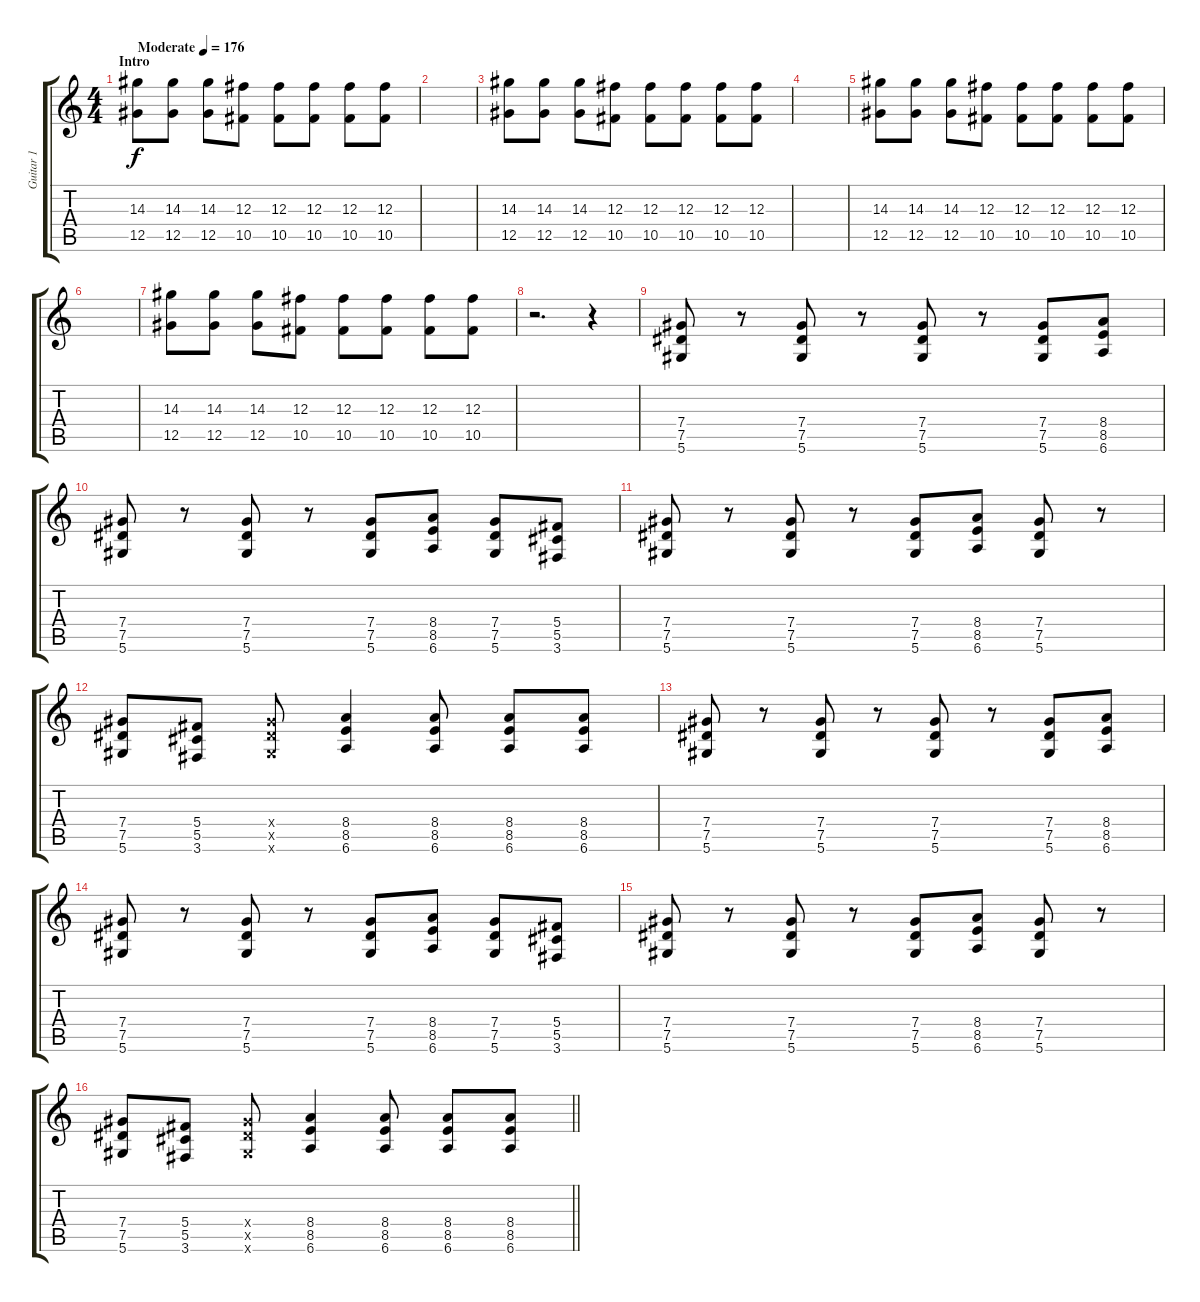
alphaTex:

\track ("Guitar 1" "Guitar 1") {instrument distortionguitar}
\staff {score tabs}
\tuning (Eb4 Bb3 Gb3 Db3 Ab2 Eb2) {hide}
\ts (4 4)
\section ("" "Intro")
\tempo (176 "Moderate")
\clef g2
\ks c
(14.3 12.5).8{dy f volume 8 instrument distortionguitar} (14.3 12.5).8 (14.3 12.5).8 (12.3 10.5).8 (12.3 10.5).8 (12.3 10.5).8 (12.3 10.5).8 (12.3 10.5).8 |
|
(14.3 12.5).8 (14.3 12.5).8 (14.3 12.5).8 (12.3 10.5).8 (12.3 10.5).8 (12.3 10.5).8 (12.3 10.5).8 (12.3 10.5).8 |
|
(14.3 12.5).8 (14.3 12.5).8 (14.3 12.5).8 (12.3 10.5).8 (12.3 10.5).8 (12.3 10.5).8 (12.3 10.5).8 (12.3 10.5).8 |
|
(14.3 12.5).8 (14.3 12.5).8 (14.3 12.5).8 (12.3 10.5).8 (12.3 10.5).8 (12.3 10.5).8 (12.3 10.5).8 (12.3 10.5).8 |
r.2{d} r.4{volume 13} |
(7.4 7.5 5.6).8 r.8 (7.4 7.5 5.6).8 r.8 (7.4 7.5 5.6).8 r.8 (7.4 7.5 5.6).8 (8.4 8.5 6.6).8 |
(7.4 7.5 5.6).8 r.8 (7.4 7.5 5.6).8 r.8 (7.4 7.5 5.6).8 (8.4 8.5 6.6).8 (7.4 7.5 5.6).8 (5.4 5.5 3.6).8 |
(7.4 7.5 5.6).8 r.8 (7.4 7.5 5.6).8 r.8 (7.4 7.5 5.6).8 (8.4 8.5 6.6).8 (7.4 7.5 5.6).8 r.8 |
(7.4 7.5 5.6).8 (5.4 5.5 3.6).8 (7.4{x} 7.5{x} 5.6{x}).8 (8.4 8.5 6.6).4 (8.4 8.5 6.6).8 (8.4 8.5 6.6).8 (8.4 8.5 6.6).8 |
(7.4 7.5 5.6).8 r.8 (7.4 7.5 5.6).8 r.8 (7.4 7.5 5.6).8 r.8 (7.4 7.5 5.6).8 (8.4 8.5 6.6).8 |
(7.4 7.5 5.6).8 r.8 (7.4 7.5 5.6).8 r.8 (7.4 7.5 5.6).8 (8.4 8.5 6.6).8 (7.4 7.5 5.6).8 (5.4 5.5 3.6).8 |
(7.4 7.5 5.6).8 r.8 (7.4 7.5 5.6).8 r.8 (7.4 7.5 5.6).8 (8.4 8.5 6.6).8 (7.4 7.5 5.6).8 r.8 |
\barLineRight lightlight
(7.4 7.5 5.6).8 (5.4 5.5 3.6).8 (7.4{x} 7.5{x} 5.6{x}).8 (8.4 8.5 6.6).4 (8.4 8.5 6.6).8 (8.4 8.5 6.6).8 (8.4 8.5 6.6).8
